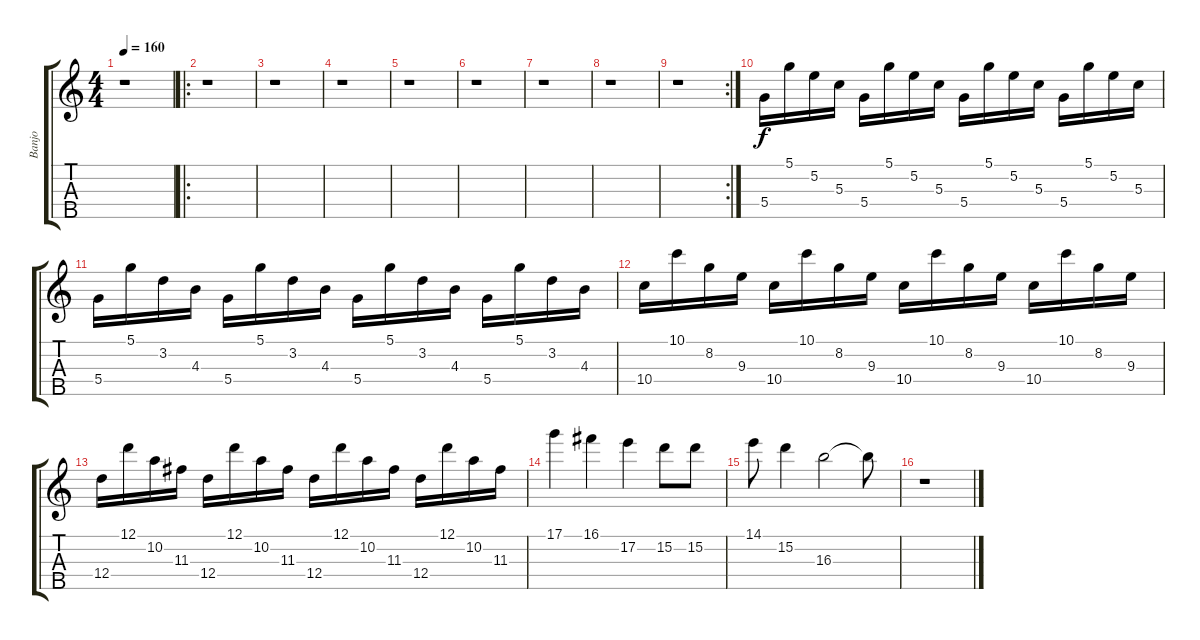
\track ("Banjo" "Banjo") {instrument banjo}
\staff {score tabs}
\tuning (D4 B3 G3 D3 G4) {hide}
\displaytranspose 12
\ts (4 4)
\tempo 160
\clef g2
\ks c
r.1{dy f} |
\ro
r.1 |
r.1 |
r.1 |
r.1 |
r.1 |
r.1 |
r.1 |
\rc 2
r.1 |
5.4.16 5.1.16 5.2.16 5.3.16 5.4.16 5.1.16 5.2.16 5.3.16 5.4.16 5.1.16 5.2.16 5.3.16 5.4.16 5.1.16 5.2.16 5.3.16 |
5.4.16 5.1.16 3.2.16 4.3.16 5.4.16 5.1.16 3.2.16 4.3.16 5.4.16 5.1.16 3.2.16 4.3.16 5.4.16 5.1.16 3.2.16 4.3.16 |
10.4.16 10.1.16 8.2.16 9.3.16 10.4.16 10.1.16 8.2.16 9.3.16 10.4.16 10.1.16 8.2.16 9.3.16 10.4.16 10.1.16 8.2.16 9.3.16 |
12.4.16 12.1.16 10.2.16 11.3.16 12.4.16 12.1.16 10.2.16 11.3.16 12.4.16 12.1.16 10.2.16 11.3.16 12.4.16 12.1.16 10.2.16 11.3.16 |
17.1.4 16.1.4 17.2.4 15.2.8 15.2.8 |
14.1.8 15.2.4 16.3.2 16.3{t}.8 |
r.1
